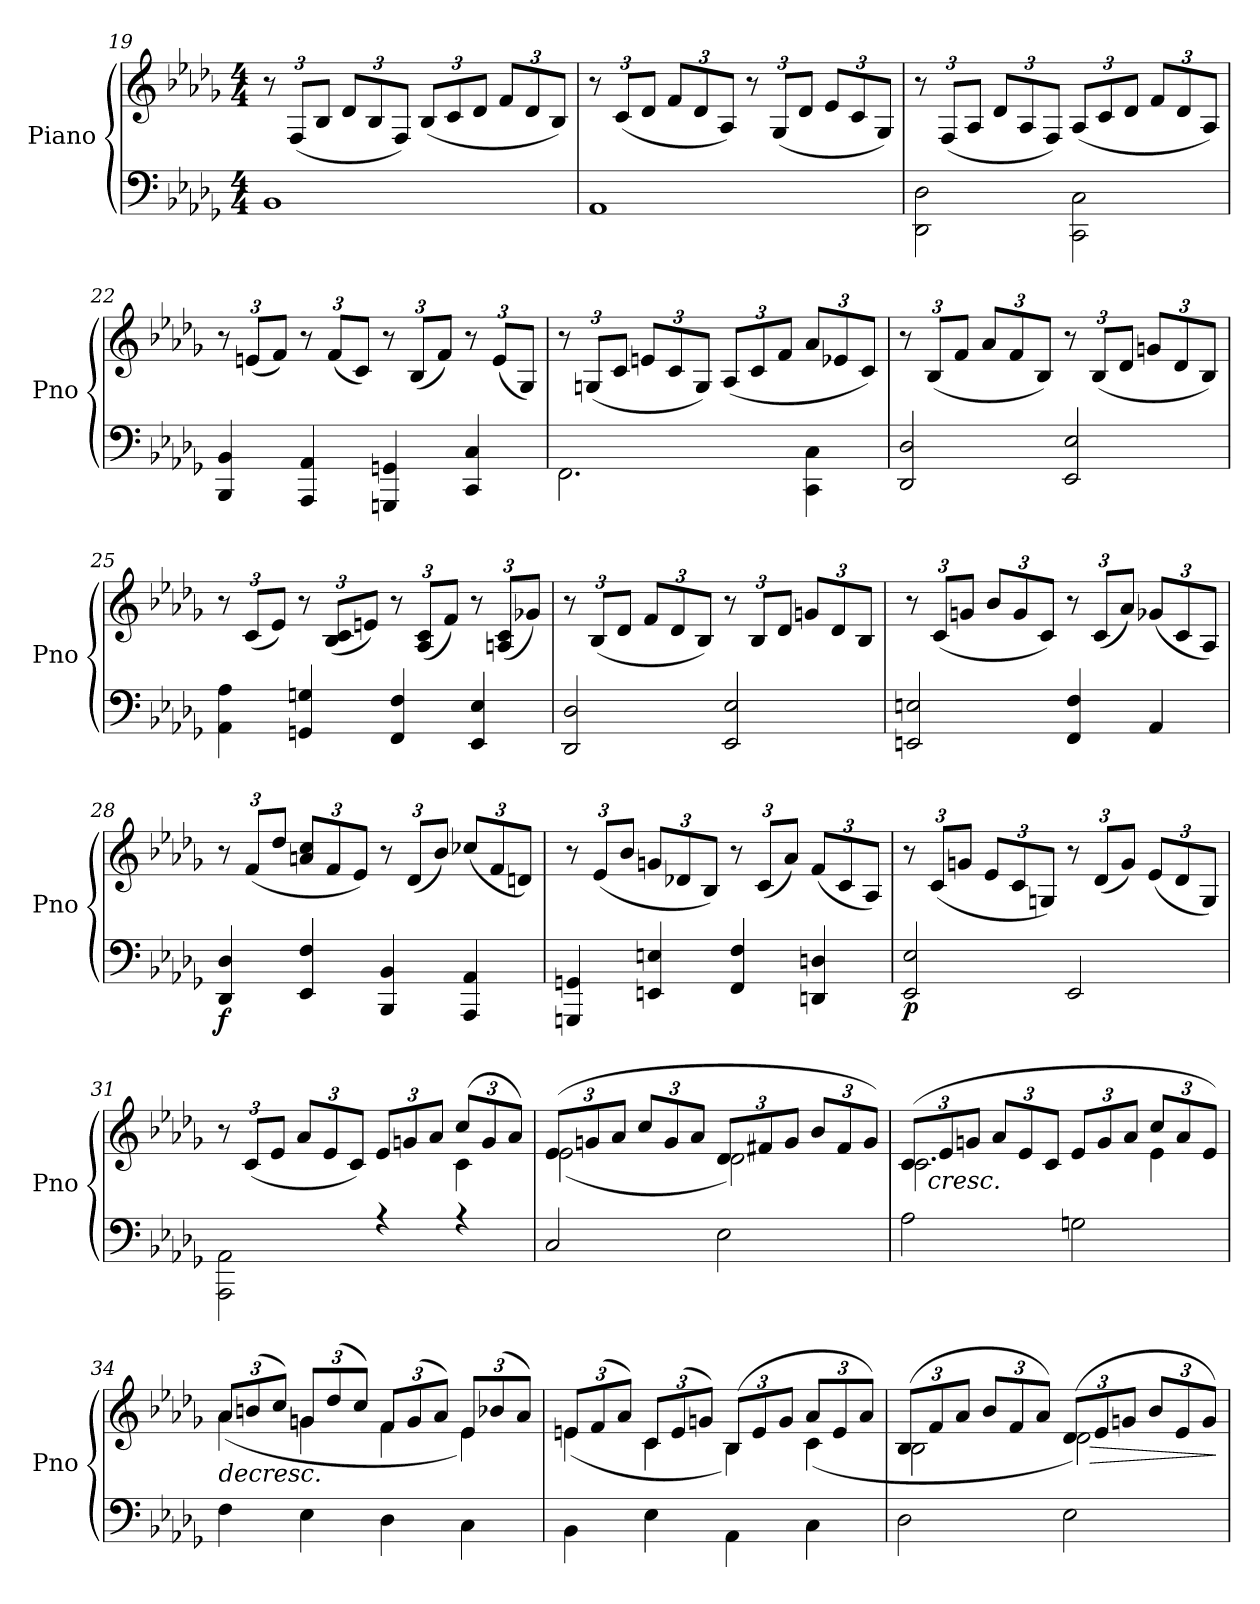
**kern	**kern	**dynam
*part1	*part1	*part1
*staff2	*staff1	*staff1/2
*I"Piano	*	*
*I'Pno	*	*
*clefF4	*clefG2	*
*k[b-e-a-d-g-]	*k[b-e-a-d-g-]	*
*M4/4	*M4/4	*
=19	=19	=19
*^	*	*
*	*	*Xbrackettup	*
1BB-	1ryy	12r	.
.	.	(12F/L	.
.	.	12B-/J	.
.	.	12d-/L	.
.	.	12B-/	.
.	.	12F/J)	.
.	.	(12B-/L	.
.	.	12c/	.
.	.	12d-/J	.
.	.	12f/L	.
.	.	12d-/	.
.	.	12B-/J)	.
!!LO:LB:g=z
=20	=20	=20	=20
1AA-	1ryy	12r	.
.	.	(12c/L	.
.	.	12d-/J	.
.	.	12f/L	.
.	.	12d-/	.
.	.	12A-/J)	.
.	.	12r	.
.	.	(12G-/L	.
.	.	12d-/J	.
.	.	12e-/L	.
.	.	12c/	.
.	.	12G-/J)	.
=21	=21	=21	=21
1ryy	2DD-\ 2D-\	12r	.
.	.	(12F/L	.
.	.	12A-/J	.
.	.	12d-/L	.
.	.	12A-/	.
.	.	12F/J)	.
.	2CC\ 2C\	(12A-/L	.
.	.	12c/	.
.	.	12d-/J	.
.	.	12f/L	.
.	.	12d-/	.
.	.	12A-/J)	.
=22	=22	=22	=22
4BBB-/ 4BB-/	1ryy	12r	.
.	.	(12en/L	.
.	.	12f/J)	.
4AAA-/ 4AA-/	.	12r	.
.	.	(12f/L	.
.	.	12c/J)	.
4GGGn/ 4GGn/	.	12r	.
.	.	(12B-/L	.
.	.	12f/J)	.
4CC/ 4C/	.	12r	.
.	.	(12e/L	.
.	.	12G-/J)	.
=23	=23	=23	=23
1ryy	2.FF\	12r	.
.	.	(12Gn/L	.
.	.	12c/J	.
.	.	12en/L	.
.	.	12c/	.
.	.	12G/J)	.
.	.	(12A-/L	.
.	.	12c/	.
.	.	12f/J	.
.	4CC\ 4C\	12a-/L	.
.	.	12e-X/	.
.	.	12c/J)	.
=24	=24	=24	=24
2DD-/ 2D-/	1ryy	12r	.
.	.	(12B-/L	.
.	.	12f/J	.
.	.	12a-/L	.
.	.	12f/	.
.	.	12B-/J)	.
2EE-/ 2E-/	.	12r	.
.	.	(12B-/L	.
.	.	12d-/J	.
.	.	12gn/L	.
.	.	12d-/	.
.	.	12B-/J)	.
!!LO:LB:g=z
=25	=25	=25	=25
4AA-\ 4A-\	1ryy	12r	.
.	.	(12c/L	.
.	.	12e-/J)	.
4GGn/ 4Gn/	.	12r	.
.	.	(12B-/ 12c/L	.
.	.	12en/J)	.
4FF/ 4F/	.	12r	.
.	.	(12A-/ 12c/L	.
.	.	12f/J)	.
4EE-/ 4E-/	.	12r	.
.	.	(12An/ 12c/L	.
.	.	12g-X/J)	.
=26	=26	=26	=26
2DD-/ 2D-/	1ryy	12r	.
.	.	(12B-/L	.
.	.	12d-/J	.
.	.	12f/L	.
.	.	12d-/	.
.	.	12B-/J)	.
2EE-/ 2E-/	.	12r	.
.	.	12B-/L	.
.	.	12d-/J	.
.	.	12gn/L	.
.	.	12d-/	.
.	.	12B-/J	.
=27	=27	=27	=27
2EEn/ 2En/	1ryy	12r	.
.	.	(12c/L	.
.	.	12gn/J	.
.	.	12b-/L	.
.	.	12g/	.
.	.	12c/J)	.
4FF/ 4F/	.	12r	.
.	.	(12c/L	.
.	.	12a-/J)	.
4AA-/	.	(12g-X/L	.
.	.	12c/	.
.	.	12A-/J)	.
=28	=28	=28	=28
!	!	!	!LO:DY:b=2
4DD-/ 4D-/	1ryy	12r	f
.	.	(12f/L	.
.	.	12dd-/J	.
4EE-/ 4F/	.	12an/ 12cc/L	.
.	.	12f/	.
.	.	12e-/J)	.
4BBB-/ 4BB-/	.	12r	.
.	.	(12d-/L	.
.	.	12b-/J)	.
4AAA-/ 4AA-/	.	(12cc-X/L	.
.	.	12f/	.
.	.	12dn/J)	.
=29	=29	=29	=29
4GGGn/ 4GGn/	1ryy	12r	.
.	.	(12e-/L	.
.	.	12b-/J	.
4EEn/ 4En/	.	12gn/L	.
.	.	12d-X/	.
.	.	12B-/J)	.
4FF/ 4F/	.	12r	.
.	.	(12c/L	.
.	.	12a-/J)	.
4DDn/ 4Dn/	.	(12f/L	.
.	.	12c/	.
.	.	12A-/J)	.
!!LO:LB:g=z
=30	=30	=30	=30
!	!	!	!LO:DY:b=2
2EE-/ 2E-/	1ryy	12r	p
.	.	(12c/L	.
.	.	12gn/J	.
.	.	12e-/L	.
.	.	12c/	.
.	.	12Gn/J)	.
2EE-/	.	12r	.
.	.	(12d-/L	.
.	.	12g/J)	.
.	.	(12e-/L	.
.	.	12d-/	.
.	.	12G/J)	.
=31	=31	=31	=31
*	*	*^	*
2AAA-\ 2AA-\	1ryy	12r	2.ryy	.
.	.	(12c/L	.	.
.	.	12e-/J	.	.
.	.	12a-/L	.	.
.	.	12e-/	.	.
.	.	12c/J)	.	.
!	!	!	!	!LO:DY:b=2
4r	.	12e-/L	.	other-dynamics
.	.	12gn/	.	.
.	.	12a-/J	.	.
4r	.	(12cc/L	4c\	.
.	.	12g/	.	.
.	.	12a-/J)	.	.
=32	=32	=32	=32	=32
2C/	1ryy	(12e-/L	(2e-\	.
.	.	12gn/	.	.
.	.	12a-/J	.	.
.	.	12cc/L	.	.
.	.	12g/	.	.
.	.	12a-/J	.	.
2E-\	.	12d-/L	2d-\)	.
.	.	12f#X/	.	.
.	.	12g/J	.	.
.	.	12b-/L	.	.
.	.	12f#/	.	.
.	.	12g/J)	.	.
=33	=33	=33	=33	=33
2A-\	1ryy	(12c/L	2.c\	.
!	!	!	!	!LO:HP:b
.	.	12e-/	.	<
.	.	12gn/J	.	.
.	.	12a-/L	.	.
.	.	12e-/	.	.
.	.	12c/J	.	.
2Gn\	.	12e-/L	.	.
.	.	12g/	.	.
.	.	12a-/J	.	.
.	.	12cc/L	4e-\	.
.	.	12a-/	.	.
.	.	12e-/J)	.	.
!!LO:LB:g=z	!!
=34	=34	=34	=34	=34
!	!	!	!	!LO:HP:b
1ryy	4F\	12a-/L	(4a-\	>
.	.	(12bn/	.	.
.	.	12cc/J)	.	.
.	4E-\	12gn/L	4gn\	.
.	.	(12dd-/	.	.
.	.	12cc/J)	.	.
.	4D-\	12f/L	4f\	.
.	.	(12g/	.	.
.	.	12a-/J)	.	.
.	4C\	12e-/L	4e-\)	.
.	.	(12b-X/	.	.
.	.	12a-/J)	.	.
*v	*v	*	*	*
*	*v	*v	*
.	.	[
=35	=35	=35
*^	*^	*
1ryy	4BB-\	12en/L	(4e\	.
.	.	(12f/	.	.
.	.	12a-/J)	.	.
.	4E-\	12c/L	4c\	.
.	.	(12e/	.	.
.	.	12gn/J)	.	.
.	4AA-\	(12B-/L	4B-\)	.
.	.	12e/	.	.
.	.	12g/J	.	.
.	4C\	12a-/L	(4c\	.
.	.	12e/	.	.
.	.	12a-/J)	.	.
=36	=36	=36	=36	=36
1ryy	2D-\	(12B-/L	2B-\	.
.	.	12f/	.	.
.	.	12a-/J	.	.
.	.	12b-/L	.	.
.	.	12f/	.	.
.	.	12a-/J)	.	.
.	2E-\	(12d-/L	2d-\)	.
!	!	!	!	!LO:HP:b
.	.	12e-/	.	>
.	.	12gn/J	.	.
.	.	12b-/L	.	.
.	.	12e-/	.	.
.	.	12g/J)	.	.
*v	*v	*	*	*
*	*v	*v	*
.	.	] ]
=	=	=
*-	*-	*-
